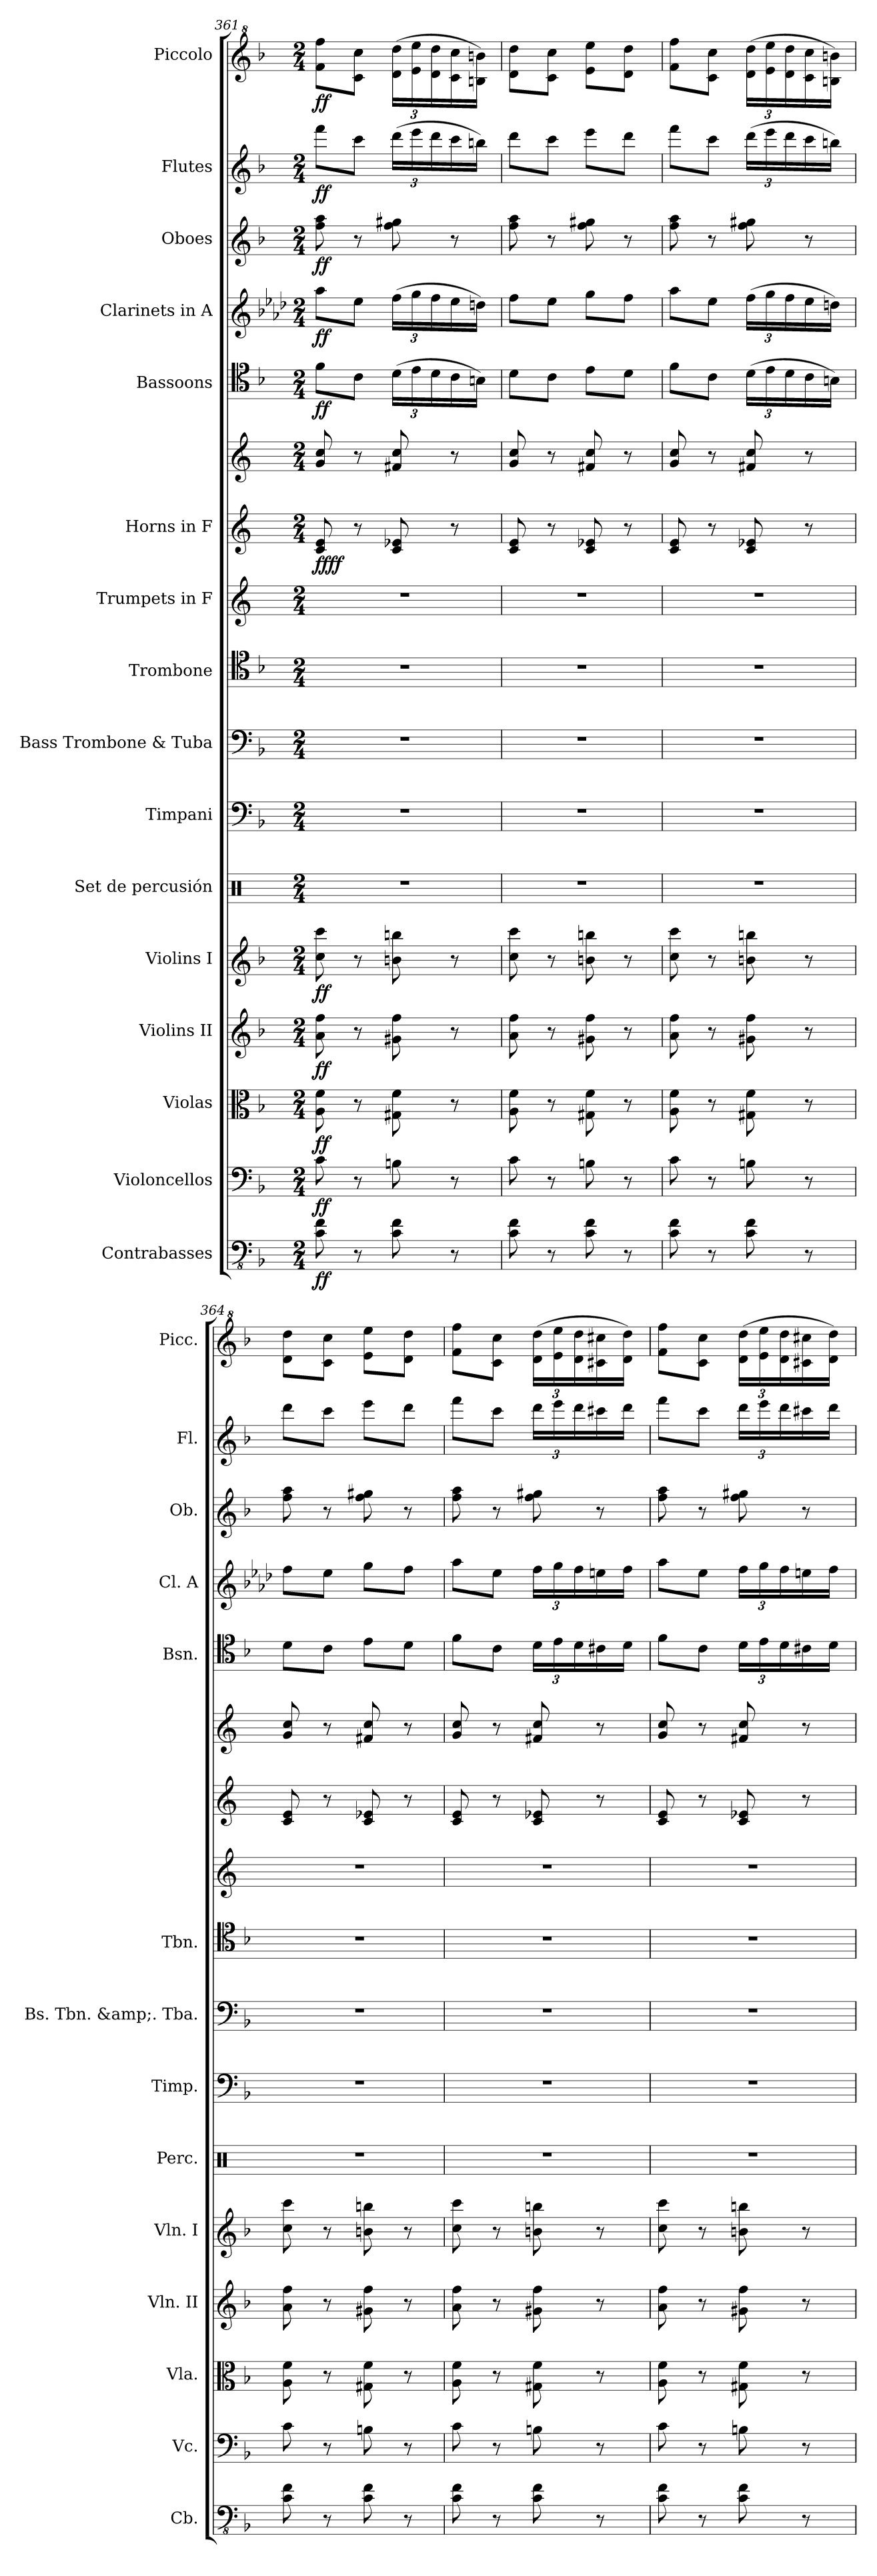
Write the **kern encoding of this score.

**kern	**dynam	**kern	**dynam	**kern	**dynam	**kern	**dynam	**kern	**dynam	**kern	**kern	**kern	**kern	**kern	**kern	**kern	**dynam	**kern	**dynam	**kern	**dynam	**kern	**dynam	**kern	**dynam	**kern	**dynam
*part16	*part16	*part15	*part15	*part14	*part14	*part13	*part13	*part12	*part12	*part11	*part10	*part9	*part8	*part7	*part6	*part6	*part6	*part5	*part5	*part4	*part4	*part3	*part3	*part2	*part2	*part1	*part1
*staff17	*staff17	*staff16	*staff16	*staff15	*staff15	*staff14	*staff14	*staff13	*staff13	*staff12	*staff11	*staff10	*staff9	*staff8	*staff7	*staff6	*staff6/7	*staff5	*staff5	*staff4	*staff4	*staff3	*staff3	*staff2	*staff2	*staff1	*staff1
*I"Contrabasses	*	*I"Violoncellos	*	*I"Violas	*	*I"Violins II	*	*I"Violins I	*	*I"Set de percusión	*I"Timpani	*I"Bass Trombone &amp; Tuba	*I"Trombone	*I"Trumpets in F	*I"Horns in F	*	*	*I"Bassoons	*	*I"Clarinets in A	*	*I"Oboes	*	*I"Flutes	*	*I"Piccolo	*
*I'Cb.	*	*I'Vc.	*	*I'Vla.	*	*I'Vln. II	*	*I'Vln. I	*	*I'Perc.	*I'Timp.	*I'Bs. Tbn. &amp;. Tba.	*I'Tbn.	*	*	*	*	*I'Bsn.	*	*I'Cl. A	*	*I'Ob.	*	*I'Fl.	*	*I'Picc.	*
*clefFv4	*	*clefF4	*	*clefC3	*	*clefG2	*	*clefG2	*	*clefX	*clefF4	*clefF4	*clefC4	*clefG2	*clefG2	*clefG2	*	*clefC4	*	*clefG2	*	*clefG2	*	*clefG2	*	*clefG^2	*
*ITrd7c12	*	*	*	*	*	*	*	*	*	*	*	*	*	*ITrd4c7	*ITrd4c7	*ITrd4c7	*	*	*	*ITrd2c3	*	*	*	*	*	*ITrd-7c-12	*
*k[b-]	*	*k[b-]	*	*k[b-]	*	*k[b-]	*	*k[b-]	*	*k[]	*k[b-]	*k[b-]	*k[b-]	*k[b-]	*k[b-]	*k[b-]	*	*k[b-]	*	*k[b-]	*	*k[b-]	*	*k[b-]	*	*k[b-]	*
*M2/4	*	*M2/4	*	*M2/4	*	*M2/4	*	*M2/4	*	*M2/4	*M2/4	*M2/4	*M2/4	*M2/4	*M2/4	*M2/4	*	*M2/4	*	*M2/4	*	*M2/4	*	*M2/4	*	*M2/4	*
=361	=361	=361	=361	=361	=361	=361	=361	=361	=361	=361	=361	=361	=361	=361	=361	=361	=361	=361	=361	=361	=361	=361	=361	=361	=361	=361	=361
!	!LO:DY:b	!	!LO:DY:b	!	!LO:DY:b	!	!LO:DY:b	!	!LO:DY:b	!	!	!	!	!	!	!	!LO:DY:b=2	!	!	!	!	!	!	!	!	!	!
!	!	!	!	!	!	!	!	!	!	!	!	!	!	!	!	!	!LO:DY:n=1:b	!	!LO:DY:b	!	!LO:DY:b	!	!LO:DY:b	!	!LO:DY:b	!	!LO:DY:b
8CC\ 8FF\	ff	8c\	ff	8A\ 8f\	ff	8a\ 8ff\	ff	8cc\ 8ccc\	ff	2r	2r	2r	2r	2r	8F/ 8A/	8c/ 8f/	ff ff	8f\L	ff	8ff\L	ff	8ff\ 8aa\	ff	8fff\L	ff	8fff\ 8ffff\L	ff
8r	.	8r	.	8r	.	8r	.	8r	.	.	.	.	.	.	8r	8r	.	8c\J	.	8cc\J	.	8r	.	8ccc\J	.	8ccc\ 8cccc\J	.
*	*	*	*	*	*	*	*	*	*	*	*	*	*	*	*	*	*	*Xbrackettup	*	*Xbrackettup	*	*	*	*Xbrackettup	*	*Xbrackettup	*
8CC\ 8FF\	.	8Bn\	.	8G#X\ 8f\	.	8g#X\ 8ff\	.	8bn\ 8bbn\	.	.	.	.	.	.	8F/ 8A-X/	8Bn/ 8f/	.	(24d\LL	.	(24dd\LL	.	8ff\ 8gg#X\	.	(24ddd\LL	.	(24ddd\ 24dddd\LL	.
.	.	.	.	.	.	.	.	.	.	.	.	.	.	.	.	.	.	24e\	.	24ee\	.	.	.	24eee\	.	24eee\ 24eeee\	.
.	.	.	.	.	.	.	.	.	.	.	.	.	.	.	.	.	.	24d\	.	24dd\	.	.	.	24ddd\	.	24ddd\ 24dddd\	.
8r	.	8r	.	8r	.	8r	.	8r	.	.	.	.	.	.	8r	8r	.	16c\	.	16cc\	.	8r	.	16ccc\	.	16ccc\ 16cccc\	.
.	.	.	.	.	.	.	.	.	.	.	.	.	.	.	.	.	.	16Bn\JJ)	.	16bn\JJ)	.	.	.	16bbn\JJ)	.	16bbn\ 16bbbn\JJ)	.
=362	=362	=362	=362	=362	=362	=362	=362	=362	=362	=362	=362	=362	=362	=362	=362	=362	=362	=362	=362	=362	=362	=362	=362	=362	=362	=362	=362
8CC\ 8FF\	.	8c\	.	8A\ 8f\	.	8a\ 8ff\	.	8cc\ 8ccc\	.	2r	2r	2r	2r	2r	8F/ 8A/	8c/ 8f/	.	8d\L	.	8dd\L	.	8ff\ 8aa\	.	8ddd\L	.	8ddd\ 8dddd\L	.
8r	.	8r	.	8r	.	8r	.	8r	.	.	.	.	.	.	8r	8r	.	8c\J	.	8cc\J	.	8r	.	8ccc\J	.	8ccc\ 8cccc\J	.
8CC\ 8FF\	.	8Bn\	.	8G#X\ 8f\	.	8g#X\ 8ff\	.	8bn\ 8bbn\	.	.	.	.	.	.	8F/ 8A-X/	8Bn/ 8f/	.	8e\L	.	8ee\L	.	8ff\ 8gg#X\	.	8eee\L	.	8eee\ 8eeee\L	.
8r	.	8r	.	8r	.	8r	.	8r	.	.	.	.	.	.	8r	8r	.	8d\J	.	8dd\J	.	8r	.	8ddd\J	.	8ddd\ 8dddd\J	.
=363	=363	=363	=363	=363	=363	=363	=363	=363	=363	=363	=363	=363	=363	=363	=363	=363	=363	=363	=363	=363	=363	=363	=363	=363	=363	=363	=363
8CC\ 8FF\	.	8c\	.	8A\ 8f\	.	8a\ 8ff\	.	8cc\ 8ccc\	.	2r	2r	2r	2r	2r	8F/ 8A/	8c/ 8f/	.	8f\L	.	8ff\L	.	8ff\ 8aa\	.	8fff\L	.	8fff\ 8ffff\L	.
8r	.	8r	.	8r	.	8r	.	8r	.	.	.	.	.	.	8r	8r	.	8c\J	.	8cc\J	.	8r	.	8ccc\J	.	8ccc\ 8cccc\J	.
8CC\ 8FF\	.	8Bn\	.	8G#X\ 8f\	.	8g#X\ 8ff\	.	8bn\ 8bbn\	.	.	.	.	.	.	8F/ 8A-X/	8Bn/ 8f/	.	(24d\LL	.	(24dd\LL	.	8ff\ 8gg#X\	.	(24ddd\LL	.	(24ddd\ 24dddd\LL	.
.	.	.	.	.	.	.	.	.	.	.	.	.	.	.	.	.	.	24e\	.	24ee\	.	.	.	24eee\	.	24eee\ 24eeee\	.
.	.	.	.	.	.	.	.	.	.	.	.	.	.	.	.	.	.	24d\	.	24dd\	.	.	.	24ddd\	.	24ddd\ 24dddd\	.
8r	.	8r	.	8r	.	8r	.	8r	.	.	.	.	.	.	8r	8r	.	16c\	.	16cc\	.	8r	.	16ccc\	.	16ccc\ 16cccc\	.
.	.	.	.	.	.	.	.	.	.	.	.	.	.	.	.	.	.	16Bn\JJ)	.	16bn\JJ)	.	.	.	16bbn\JJ)	.	16bbn\ 16bbbn\JJ)	.
!!LO:PB:g=z
=364	=364	=364	=364	=364	=364	=364	=364	=364	=364	=364	=364	=364	=364	=364	=364	=364	=364	=364	=364	=364	=364	=364	=364	=364	=364	=364	=364
8CC\ 8FF\	.	8c\	.	8A\ 8f\	.	8a\ 8ff\	.	8cc\ 8ccc\	.	2r	2r	2r	2r	2r	8F/ 8A/	8c/ 8f/	.	8d\L	.	8dd\L	.	8ff\ 8aa\	.	8ddd\L	.	8ddd\ 8dddd\L	.
8r	.	8r	.	8r	.	8r	.	8r	.	.	.	.	.	.	8r	8r	.	8c\J	.	8cc\J	.	8r	.	8ccc\J	.	8ccc\ 8cccc\J	.
8CC\ 8FF\	.	8Bn\	.	8G#X\ 8f\	.	8g#X\ 8ff\	.	8bn\ 8bbn\	.	.	.	.	.	.	8F/ 8A-X/	8Bn/ 8f/	.	8e\L	.	8ee\L	.	8ff\ 8gg#X\	.	8eee\L	.	8eee\ 8eeee\L	.
8r	.	8r	.	8r	.	8r	.	8r	.	.	.	.	.	.	8r	8r	.	8d\J	.	8dd\J	.	8r	.	8ddd\J	.	8ddd\ 8dddd\J	.
=365	=365	=365	=365	=365	=365	=365	=365	=365	=365	=365	=365	=365	=365	=365	=365	=365	=365	=365	=365	=365	=365	=365	=365	=365	=365	=365	=365
8CC\ 8FF\	.	8c\	.	8A\ 8f\	.	8a\ 8ff\	.	8cc\ 8ccc\	.	2r	2r	2r	2r	2r	8F/ 8A/	8c/ 8f/	.	8f\L	.	8ff\L	.	8ff\ 8aa\	.	8fff\L	.	8fff\ 8ffff\L	.
8r	.	8r	.	8r	.	8r	.	8r	.	.	.	.	.	.	8r	8r	.	8c\J	.	8cc\J	.	8r	.	8ccc\J	.	8ccc\ 8cccc\J	.
8CC\ 8FF\	.	8Bn\	.	8G#X\ 8f\	.	8g#X\ 8ff\	.	8bn\ 8bbn\	.	.	.	.	.	.	8F/ 8A-X/	8Bn/ 8f/	.	24d\LL	.	24dd\LL	.	8ff\ 8gg#X\	.	24ddd\LL	.	(24ddd\ 24dddd\LL	.
.	.	.	.	.	.	.	.	.	.	.	.	.	.	.	.	.	.	24e\	.	24ee\	.	.	.	24eee\	.	24eee\ 24eeee\	.
.	.	.	.	.	.	.	.	.	.	.	.	.	.	.	.	.	.	24d\	.	24dd\	.	.	.	24ddd\	.	24ddd\ 24dddd\	.
8r	.	8r	.	8r	.	8r	.	8r	.	.	.	.	.	.	8r	8r	.	16c#X\	.	16cc#X\	.	8r	.	16ccc#X\	.	16ccc#X\ 16cccc#X\	.
.	.	.	.	.	.	.	.	.	.	.	.	.	.	.	.	.	.	16d\JJ	.	16dd\JJ	.	.	.	16ddd\JJ	.	16ddd\ 16dddd\JJ)	.
=366	=366	=366	=366	=366	=366	=366	=366	=366	=366	=366	=366	=366	=366	=366	=366	=366	=366	=366	=366	=366	=366	=366	=366	=366	=366	=366	=366
8CC\ 8FF\	.	8c\	.	8A\ 8f\	.	8a\ 8ff\	.	8cc\ 8ccc\	.	2r	2r	2r	2r	2r	8F/ 8A/	8c/ 8f/	.	8f\L	.	8ff\L	.	8ff\ 8aa\	.	8fff\L	.	8fff\ 8ffff\L	.
8r	.	8r	.	8r	.	8r	.	8r	.	.	.	.	.	.	8r	8r	.	8c\J	.	8cc\J	.	8r	.	8ccc\J	.	8ccc\ 8cccc\J	.
8CC\ 8FF\	.	8Bn\	.	8G#X\ 8f\	.	8g#X\ 8ff\	.	8bn\ 8bbn\	.	.	.	.	.	.	8F/ 8A-X/	8Bn/ 8f/	.	24d\LL	.	24dd\LL	.	8ff\ 8gg#X\	.	24ddd\LL	.	(24ddd\ 24dddd\LL	.
.	.	.	.	.	.	.	.	.	.	.	.	.	.	.	.	.	.	24e\	.	24ee\	.	.	.	24eee\	.	24eee\ 24eeee\	.
.	.	.	.	.	.	.	.	.	.	.	.	.	.	.	.	.	.	24d\	.	24dd\	.	.	.	24ddd\	.	24ddd\ 24dddd\	.
8r	.	8r	.	8r	.	8r	.	8r	.	.	.	.	.	.	8r	8r	.	16c#X\	.	16cc#X\	.	8r	.	16ccc#X\	.	16ccc#X\ 16cccc#X\	.
.	.	.	.	.	.	.	.	.	.	.	.	.	.	.	.	.	.	16d\JJ	.	16dd\JJ	.	.	.	16ddd\JJ	.	16ddd\ 16dddd\JJ)	.
=	=	=	=	=	=	=	=	=	=	=	=	=	=	=	=	=	=	=	=	=	=	=	=	=	=	=	=
*-	*-	*-	*-	*-	*-	*-	*-	*-	*-	*-	*-	*-	*-	*-	*-	*-	*-	*-	*-	*-	*-	*-	*-	*-	*-	*-	*-
